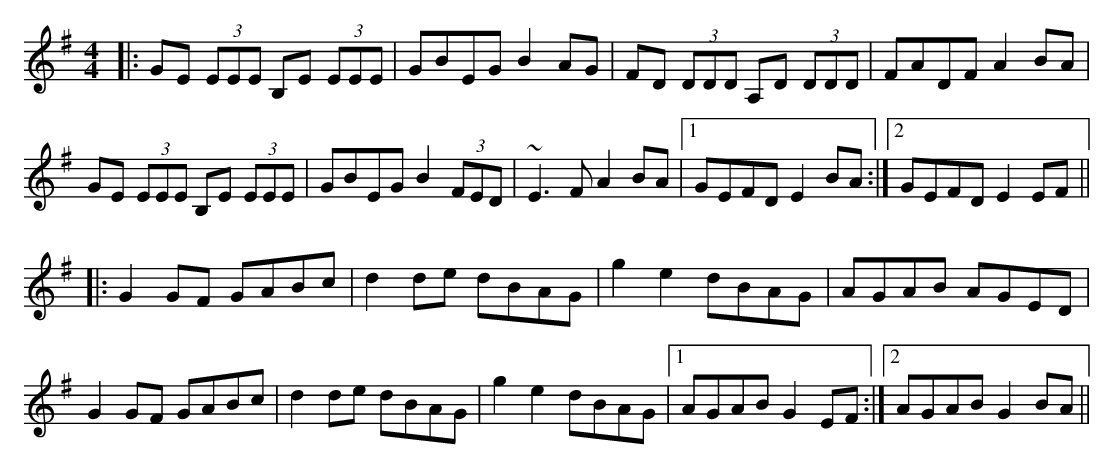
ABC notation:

X:1
M:4/4
K:Emin
|:GE (3EEE B,E (3EEE|GBEG B2AG|FD (3DDD A,D (3DDD|FADF A2BA|
GE (3EEE B,E (3EEE|GBEG B2 (3FED|~E3F A2BA|1 GEFD E2BA:|2 GEFD E2EF||
|:G2GF GABc|d2de dBAG|g2e2 dBAG|AGAB AGED|
G2GF GABc|d2de dBAG|g2e2 dBAG|1 AGAB G2EF:|2 AGAB G2BA||
